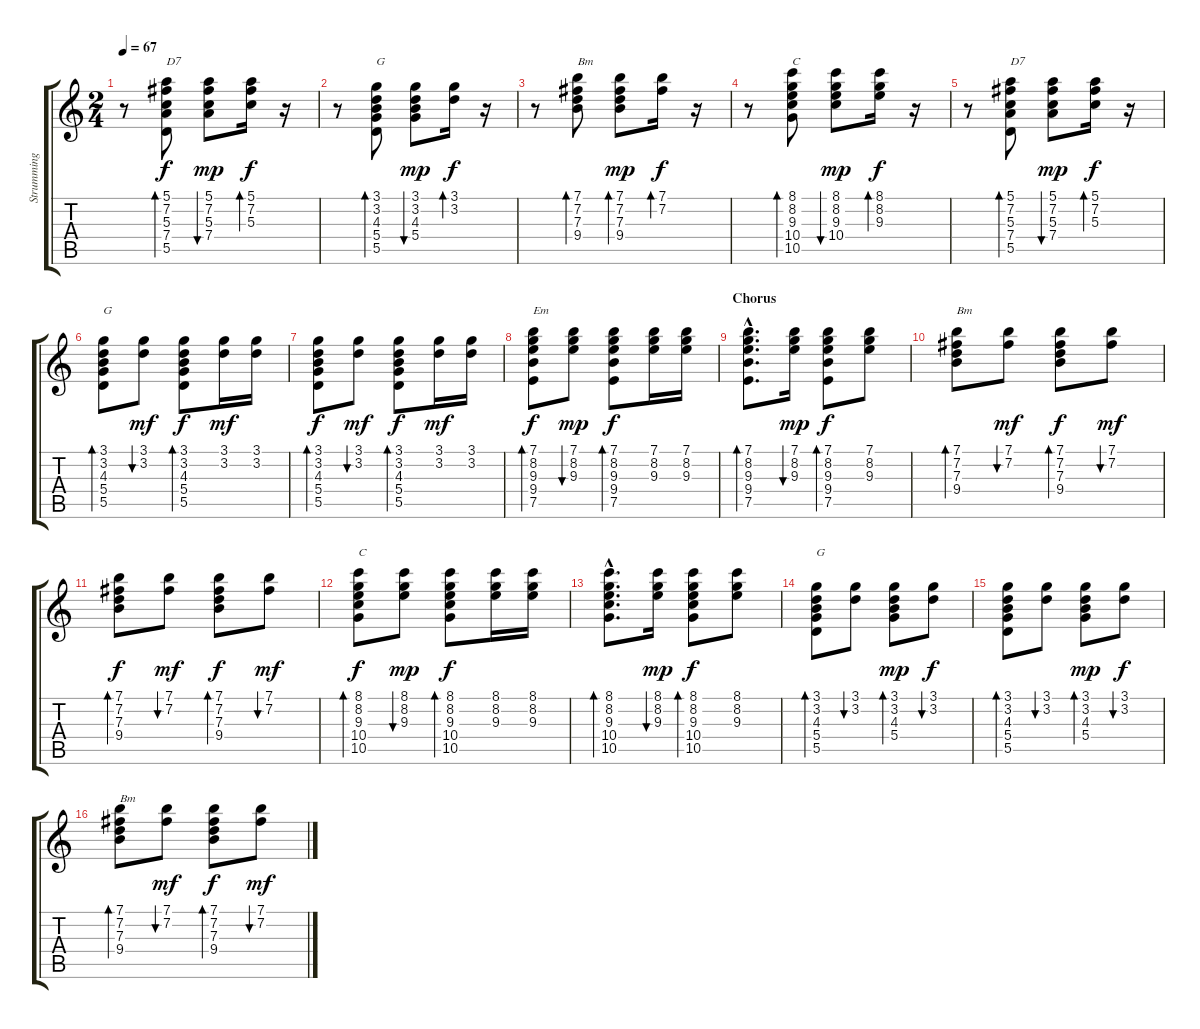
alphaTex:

\track ("Strumming" "Strumming") {instrument acousticguitarsteel}
\staff {score tabs}
\tuning (E4 B3 G3 D3 A2 E2) {hide}
\ts (2 4)
\tempo 67
\clef g2
\ks c
r.8{dy f} (5.1 7.2 5.3 7.4 5.5).8{bd 30 txt "D7"} (5.1 7.2 5.3 7.4).8{bu 30 dy mp} (5.1 7.2 5.3).16{bd 30 dy f} r.16 |
r.8 (3.1 3.2 4.3 5.4 5.5).8{bd 30 txt "G"} (3.1 3.2 4.3 5.4).8{bu 30 dy mp} (3.1 3.2).16{bd 30 dy f} r.16 |
r.8 (7.1 7.2 7.3 9.4).8{bd 30 txt "Bm"} (7.1 7.2 7.3 9.4).8{bd 30 dy mp} (7.1 7.2).16{bd 30 dy f} r.16 |
r.8 (8.1 8.2 9.3 10.4 10.5).8{bd 30 txt "C"} (8.1 8.2 9.3 10.4).8{bu 30 dy mp} (8.1 8.2 9.3).16{bd 30 dy f} r.16 |
r.8 (5.1 7.2 5.3 7.4 5.5).8{bd 30 txt "D7"} (5.1 7.2 5.3 7.4).8{bu 30 dy mp} (5.1 7.2 5.3).16{bd 30 dy f} r.16 |
(3.1 3.2 4.3 5.4 5.5).8{bd 30 txt "G"} (3.1 3.2).8{bu 30 dy mf} (3.1 3.2 4.3 5.4 5.5).8{bd 30 dy f} (3.1 3.2).16{dy mf} (3.1 3.2).16 |
(3.1 3.2 4.3 5.4 5.5).8{bd 30 dy f} (3.1 3.2).8{bu 30 dy mf} (3.1 3.2 4.3 5.4 5.5).8{bd 30 dy f} (3.1 3.2).16{dy mf} (3.1 3.2).16 |
(7.1 8.2 9.3 9.4 7.5).8{bd 30 txt "Em" dy f volume 16} (7.1 8.2 9.3).8{bu 30 dy mp} (7.1 8.2 9.3 9.4 7.5).8{bd 30 dy f} (7.1 8.2 9.3).16 (7.1 8.2 9.3).16 |
\section ("" "Chorus")
(7.1{hac} 8.2{hac} 9.3{hac} 9.4{hac} 7.5{hac}).8{d bd 30} (7.1 8.2 9.3).16{bu 30 dy mp} (7.1 8.2 9.3 9.4 7.5).8{bd 30 dy f} (7.1 8.2 9.3).8 |
(7.1 7.2 7.3 9.4).8{bd 30 txt "Bm"} (7.1 7.2).8{bu 60 dy mf} (7.1 7.2 7.3 9.4).8{bd 30 dy f} (7.1 7.2).8{bu 60 dy mf} |
(7.1 7.2 7.3 9.4).8{bd 30 dy f} (7.1 7.2).8{bu 60 dy mf} (7.1 7.2 7.3 9.4).8{bd 30 dy f} (7.1 7.2).8{bu 60 dy mf} |
(8.1 8.2 9.3 10.4 10.5).8{bd 30 txt "C" dy f} (8.1 8.2 9.3).8{bu 30 dy mp} (8.1 8.2 9.3 10.4 10.5).8{bd 30 dy f} (8.1 8.2 9.3).16 (8.1 8.2 9.3).16 |
(8.1{hac} 8.2{hac} 9.3{hac} 10.4{hac} 10.5{hac}).8{d bd 30} (8.1 8.2 9.3).16{bu 30 dy mp} (8.1 8.2 9.3 10.4 10.5).8{bd 30 dy f} (8.1 8.2 9.3).8 |
(3.1 3.2 4.3 5.4 5.5).8{bd 30 txt "G"} (3.1 3.2).8{bu 60} (3.1 3.2 4.3 5.4).8{bd 60 dy mp} (3.1 3.2).8{bu 60 dy f} |
(3.1 3.2 4.3 5.4 5.5).8{bd 30} (3.1 3.2).8{bu 60} (3.1 3.2 4.3 5.4).8{bd 60 dy mp} (3.1 3.2).8{bu 60 dy f} |
(7.1 7.2 7.3 9.4).8{bd 30 txt "Bm"} (7.1 7.2).8{bu 60 dy mf} (7.1 7.2 7.3 9.4).8{bd 30 dy f} (7.1 7.2).8{bu 60 dy mf}
